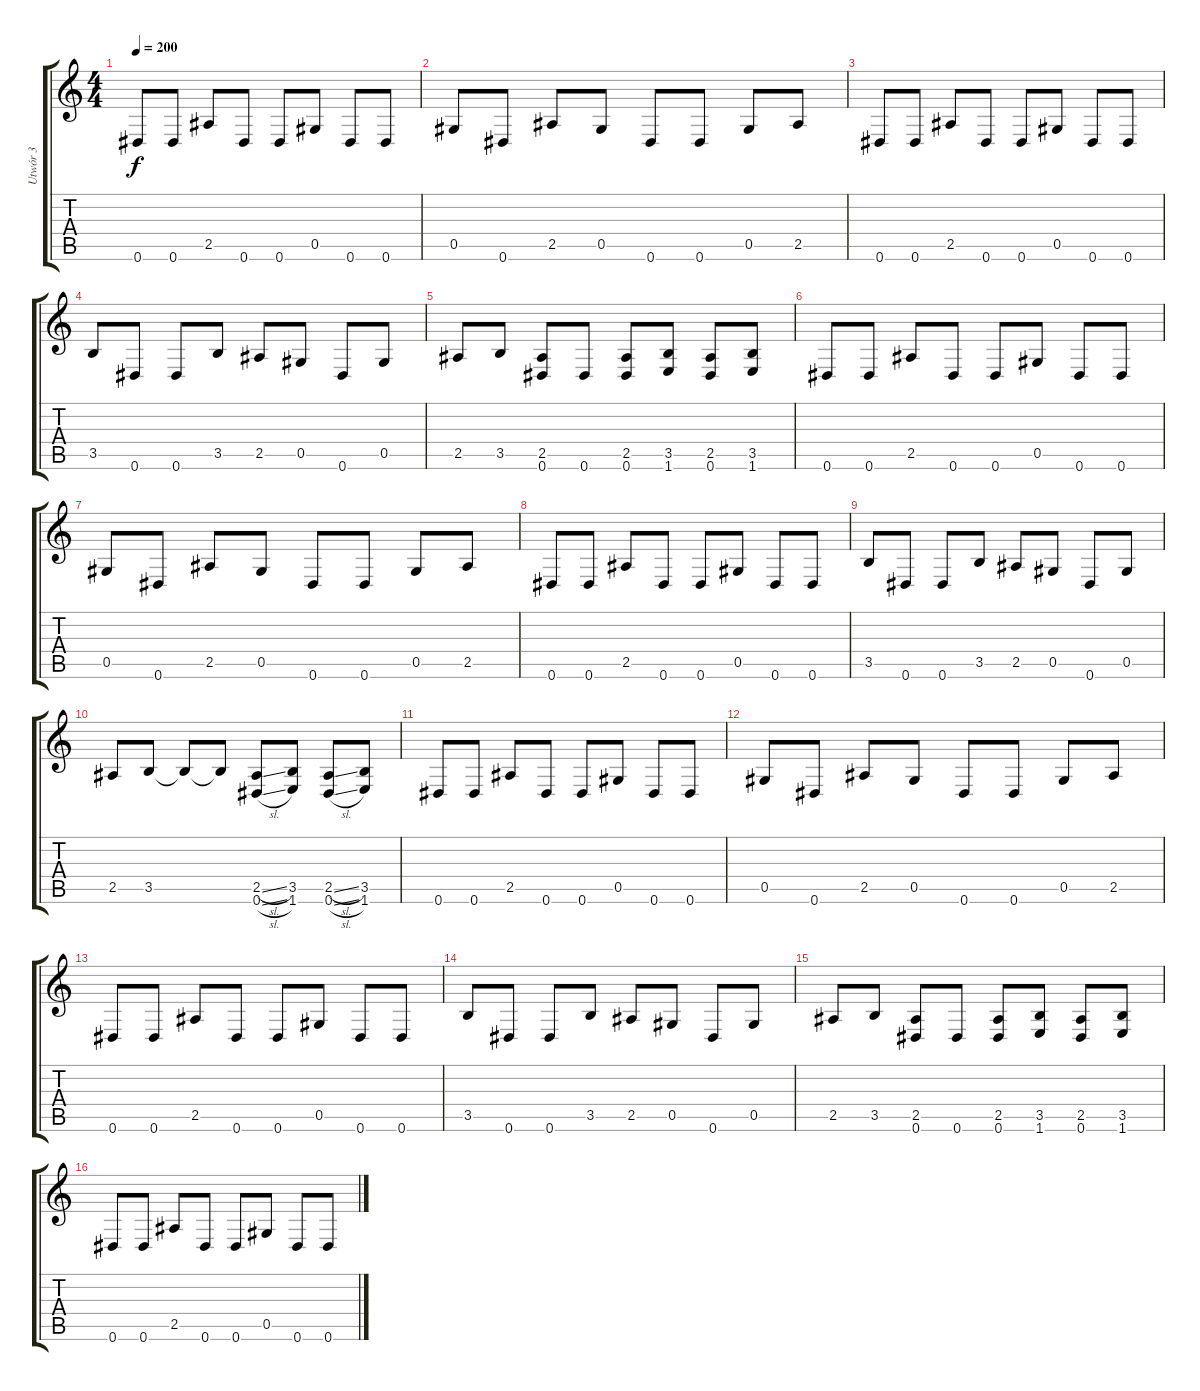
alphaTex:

\track ("Utwór 3" "Utwór 3") {instrument distortionguitar}
\staff {score tabs}
\tuning (Eb4 Bb3 Gb3 Db3 Ab2 Eb2) {hide}
\ts (4 4)
\tempo 200
\clef g2
\ks c
0.6.8{dy f} 0.6.8 2.5.8 0.6.8 0.6.8 0.5.8 0.6.8 0.6.8 |
0.5.8 0.6.8 2.5.8 0.5.8 0.6.8 0.6.8 0.5.8 2.5.8 |
0.6.8 0.6.8 2.5.8 0.6.8 0.6.8 0.5.8 0.6.8 0.6.8 |
3.5.8 0.6.8 0.6.8 3.5.8 2.5.8 0.5.8 0.6.8 0.5.8 |
2.5.8 3.5.8 (2.5 0.6).8 0.6.8 (2.5 0.6).8 (3.5 1.6).8 (2.5 0.6).8 (3.5 1.6).8 |
0.6.8 0.6.8 2.5.8 0.6.8 0.6.8 0.5.8 0.6.8 0.6.8 |
0.5.8 0.6.8 2.5.8 0.5.8 0.6.8 0.6.8 0.5.8 2.5.8 |
0.6.8 0.6.8 2.5.8 0.6.8 0.6.8 0.5.8 0.6.8 0.6.8 |
3.5.8 0.6.8 0.6.8 3.5.8 2.5.8 0.5.8 0.6.8 0.5.8 |
2.5.8 3.5.8 3.5{t}.8 3.5{t}.8 (2.5{sl} 0.6{sl}).8 (3.5 1.6).8 (2.5{sl} 0.6{sl}).8 (3.5 1.6).8 |
0.6.8 0.6.8 2.5.8 0.6.8 0.6.8 0.5.8 0.6.8 0.6.8 |
0.5.8 0.6.8 2.5.8 0.5.8 0.6.8 0.6.8 0.5.8 2.5.8 |
0.6.8 0.6.8 2.5.8 0.6.8 0.6.8 0.5.8 0.6.8 0.6.8 |
3.5.8 0.6.8 0.6.8 3.5.8 2.5.8 0.5.8 0.6.8 0.5.8 |
2.5.8 3.5.8 (2.5 0.6).8 0.6.8 (2.5 0.6).8 (3.5 1.6).8 (2.5 0.6).8 (3.5 1.6).8 |
0.6.8 0.6.8 2.5.8 0.6.8 0.6.8 0.5.8 0.6.8 0.6.8
